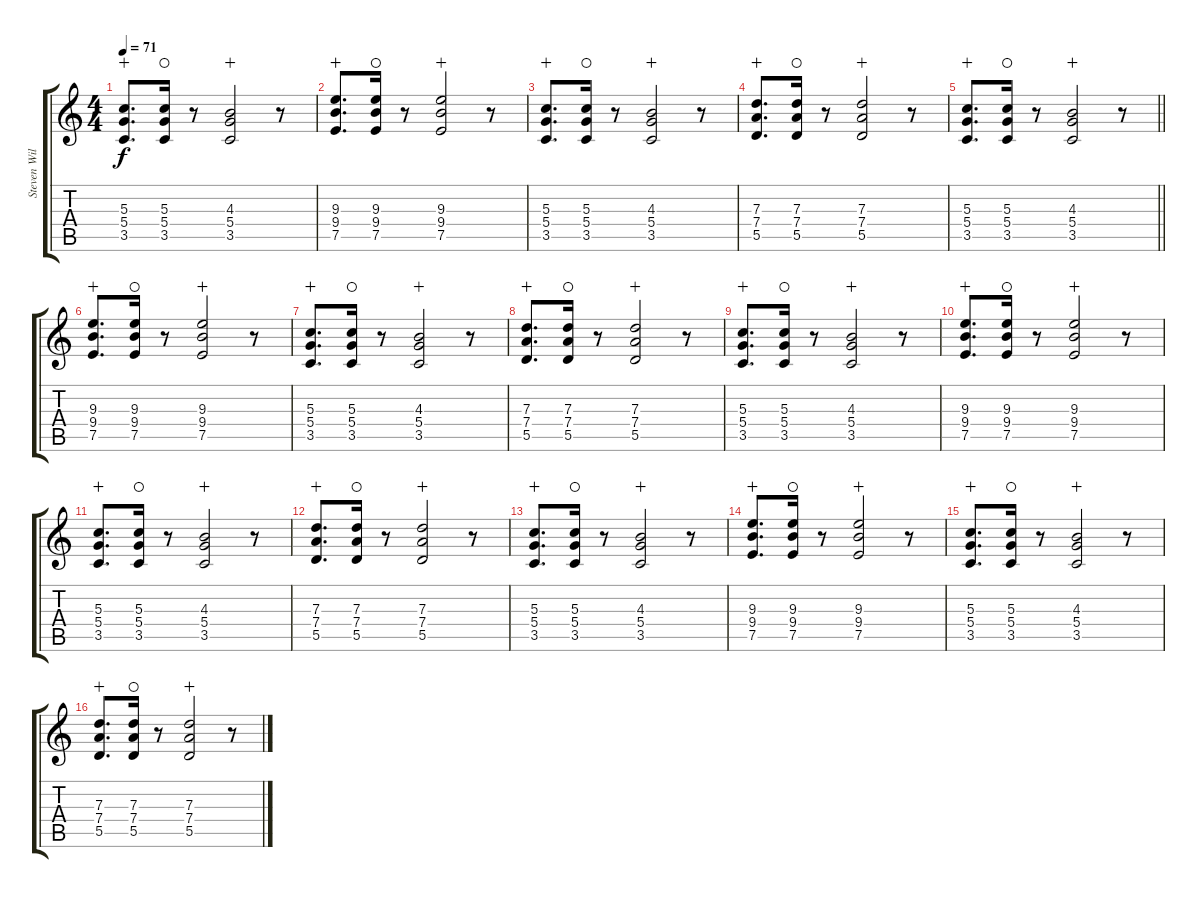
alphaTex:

\track ("Steven Wilson" "Steven Wil") {instrument electricguitarjazz}
\staff {score tabs}
\tuning (E4 B3 G3 D3 A2 E2) {hide}
\ts (4 4)
\tempo 71
\clef g2
\ks c
(5.3 5.4 3.5).8{d dy f wahc} (5.3 5.4 3.5).16{waho} r.8 (4.3 5.4 3.5).2{wahc} r.8 |
(9.3 9.4 7.5).8{d wahc} (9.3 9.4 7.5).16{waho} r.8 (9.3 9.4 7.5).2{wahc} r.8 |
(5.3 5.4 3.5).8{d wahc} (5.3 5.4 3.5).16{waho} r.8 (4.3 5.4 3.5).2{wahc} r.8 |
(7.3 7.4 5.5).8{d wahc} (7.3 7.4 5.5).16{waho} r.8 (7.3 7.4 5.5).2{wahc} r.8 |
\barLineRight lightlight
(5.3 5.4 3.5).8{d wahc} (5.3 5.4 3.5).16{waho} r.8 (4.3 5.4 3.5).2{wahc} r.8 |
(9.3 9.4 7.5).8{d wahc} (9.3 9.4 7.5).16{waho} r.8 (9.3 9.4 7.5).2{wahc} r.8 |
(5.3 5.4 3.5).8{d wahc} (5.3 5.4 3.5).16{waho} r.8 (4.3 5.4 3.5).2{wahc} r.8 |
(7.3 7.4 5.5).8{d wahc} (7.3 7.4 5.5).16{waho} r.8 (7.3 7.4 5.5).2{wahc} r.8 |
(5.3 5.4 3.5).8{d wahc} (5.3 5.4 3.5).16{waho} r.8 (4.3 5.4 3.5).2{wahc} r.8 |
(9.3 9.4 7.5).8{d wahc} (9.3 9.4 7.5).16{waho} r.8 (9.3 9.4 7.5).2{wahc} r.8 |
(5.3 5.4 3.5).8{d wahc} (5.3 5.4 3.5).16{waho} r.8 (4.3 5.4 3.5).2{wahc} r.8 |
(7.3 7.4 5.5).8{d wahc} (7.3 7.4 5.5).16{waho} r.8 (7.3 7.4 5.5).2{wahc} r.8 |
(5.3 5.4 3.5).8{d wahc} (5.3 5.4 3.5).16{waho} r.8 (4.3 5.4 3.5).2{wahc} r.8 |
(9.3 9.4 7.5).8{d instrument electricguitarjazz wahc} (9.3 9.4 7.5).16{waho} r.8 (9.3 9.4 7.5).2{wahc} r.8 |
(5.3 5.4 3.5).8{d wahc} (5.3 5.4 3.5).16{waho} r.8 (4.3 5.4 3.5).2{wahc} r.8 |
(7.3 7.4 5.5).8{d wahc} (7.3 7.4 5.5).16{waho} r.8 (7.3 7.4 5.5).2{wahc} r.8
